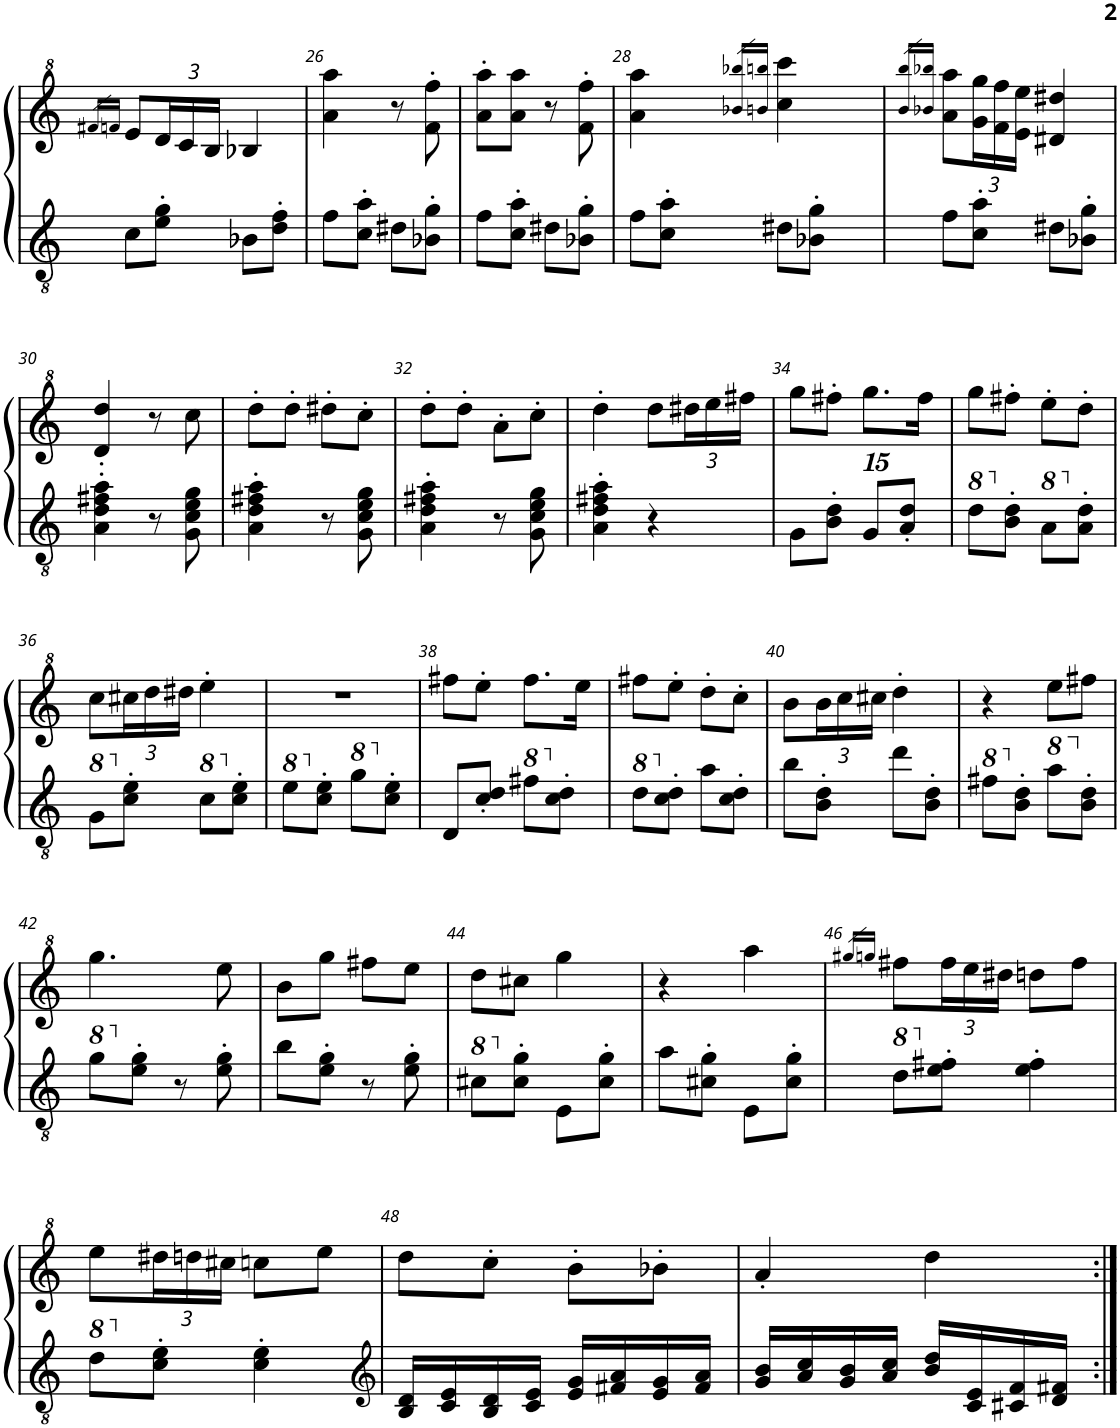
**kern	**kern
*part1	*part1
*staff2	*staff1
*I"Piano, Right	*
*I'Pno.	*
!!LO:PB:g=z
*clefGv2	*clefG^2
*k[]	*k[]
*M2/4	*M2/4
=25	=25
.	16qff#X/LL
.	16qffn/JJ
8c\L	8ee/L
*	*Xbrackettup
8e\' 8g\'J	24dd/L
.	24cc/
.	24b/JJ
8B-X\L	4b-X/
8d\' 8f\'J	.
=26	=26
8f\L	4aa\ 4aaa\
8c\' 8a\'J	.
8d#X\L	8r
8B-X\' 8g\'J	8ff\' 8fff\'
=27	=27
8f\L	8aa\' 8aaa\'L
8c\' 8a\'J	8aa\ 8aaa\J
8d#X\L	8r
8B-X\' 8g\'J	8ff\' 8fff\'
=28	=28
*	*^
*	*	*^
8f\L	4aa\ 4aaa\	8.ryy	8.ryy
8c\' 8a\'J	.	.	.
.	.	32bbb-XLLL	32bb-XLLL
.	.	32bbbnJJJ	32bbnJJJ
.	16qbb-X/ 16qbbb-X/LL	.	.
.	16qbbn/ 16qbbbn/JJ	.	.
8d#X\L	4ccc\ 4cccc\	8.ryy	8.ryy
8B-X\' 8g\'J	.	.	.
.	.	32bbbLLL	32bbLLL
.	.	32bbb-XJJJ	32bb-XJJJ
*	*v	*v	*v
=29	=29
.	16qbb/ 16qbbb/LL
.	16qbb-X/ 16qbbb-X/JJ
8f\L	8aa\ 8aaa\L
8c\' 8a\'J	24gg\ 24ggg\L
.	24ff\ 24fff\
.	24ee\ 24eee\JJ
8d#X\L	4dd#X/ 4ddd#X/
8B-X\' 8g\'J	.
!!LO:LB:g=z
=30	=30
4A\' 4d\' 4f#X\' 4a\'	4dd/' 4ddd/'
8r	8r
8G\ 8c\ 8e\ 8g\	8ccc\
=31	=31
4A\' 4d\' 4f#X\' 4a\'	8ddd'\L
.	8ddd'\J
8r	8ddd#X'\L
8G\ 8c\ 8e\ 8g\	8ccc'\J
=32	=32
4A\' 4d\' 4f#X\' 4a\'	8ddd'\L
.	8ddd'\J
8r	8aa'\L
8G\ 8c\ 8e\ 8g\	8ccc'\J
=33	=33
4A\' 4d\' 4f#X\' 4a\'	4ddd'\
4r	8ddd\L
.	24ddd#X\L
.	24eee\
.	24fff#X\JJ
=34	=34
8G\L	8ggg\L
8B\' 8d\'J	8fff#X'\J
*15ma	*
8gg/L	8.ggg\L
*X15ma	*
8A/' 8d/'J	.
.	16fff#\Jk
=35	=35
*8va	*
8dd\L	8ggg\L
*X8va	*
8B\' 8d\'J	8fff#X'\J
*8va	*
8a\L	8eee'\L
*X8va	*
8A\' 8d\'J	8ddd'\J
!!LO:LB:g=z
=36	=36
*8va	*
8g\L	8ccc\L
*X8va	*
8c\' 8e\'J	24ccc#X\L
.	24ddd\
.	24ddd#X\JJ
*8va	*
8cc\L	4eee'\
*X8va	*
8c\' 8e\'J	.
=37	=37
*8va	*
8ee\L	2r
*X8va	*
8c\' 8e\'J	.
*8va	*
8gg\L	.
*X8va	*
8c\' 8e\'J	.
=38	=38
8D/L	8fff#X\L
8c/' 8d/'J	8eee'\J
*8va	*
8ff#X\L	8.fff#\L
*X8va	*
8c\' 8d\'J	.
.	16eee\Jk
=39	=39
*8va	*
8dd\L	8fff#X\L
*X8va	*
8c\' 8d\'J	8eee'\J
8a\L	8ddd'\L
8c\' 8d\'J	8ccc'\J
=40	=40
8b\L	8bb\L
8B\' 8d\'J	24bb\L
.	24ccc\
.	24ccc#X\JJ
8dd\L	4ddd'\
8B\' 8d\'J	.
=41	=41
*8va	*
8ff#X\L	4r
*X8va	*
8B\' 8d\'J	.
*8va	*
8aa\L	8eee\L
*X8va	*
8B\' 8d\'J	8fff#X\J
!!LO:LB:g=z
=42	=42
*8va	*
8gg\L	4.ggg\
*X8va	*
8e\' 8g\'J	.
8r	.
8e\' 8g\'	8eee\
=43	=43
8b\L	8bb\L
8e\' 8g\'J	8ggg\J
8r	8fff#X\L
8e\' 8g\'	8eee\J
=44	=44
*8va	*
8cc#X\L	8ddd\L
*X8va	*
8c#\' 8g\'J	8ccc#X\J
8E\L	4ggg\
8c#\' 8g\'J	.
=45	=45
*	*^
8a\L	4r	4..ryy
8c#X\' 8g\'J	.	.
8E\L	4aaa\	.
8c#\' 8g\'J	.	.
.	.	32ggg#XLLL
.	.	32gggnJJJ
*	*v	*v
=46	=46
.	16qggg#X/LL
.	16qgggn/JJ
*8va	*
8dd\L	8fff#X\L
*X8va	*
8e\' 8f#X\'J	24fff#\L
.	24eee\
.	24ddd#X\JJ
4e\' 4f#\'	8dddn\L
.	8fff#\J
!!LO:LB:g=z
=47	=47
*8va	*
8dd\L	8eee\L
*X8va	*
8c\' 8e\'J	24ddd#X\L
.	24dddn\
.	24ccc#X\JJ
4c\' 4e\'	8cccn\L
.	8eee\J
=48	=48
*clefG2	*
16B/ 16d/LL	8ddd\L
16c/ 16e/	.
16B/ 16d/	8ccc'\J
16c/ 16e/JJ	.
16e/ 16g/LL	8bb'\L
16f#X/ 16a/	.
16e/ 16g/	8bb-X'\J
16f#/ 16a/JJ	.
=49	=49
16g/ 16b/LL	4aa'/
16a/ 16cc/	.
16g/ 16b/	.
16a/ 16cc/JJ	.
16b/ 16dd/LL	4ddd\
16c/ 16e/	.
16c#X/ 16f/	.
16d/ 16f#X/JJ	.
=:|!	=:|!
*-	*-
